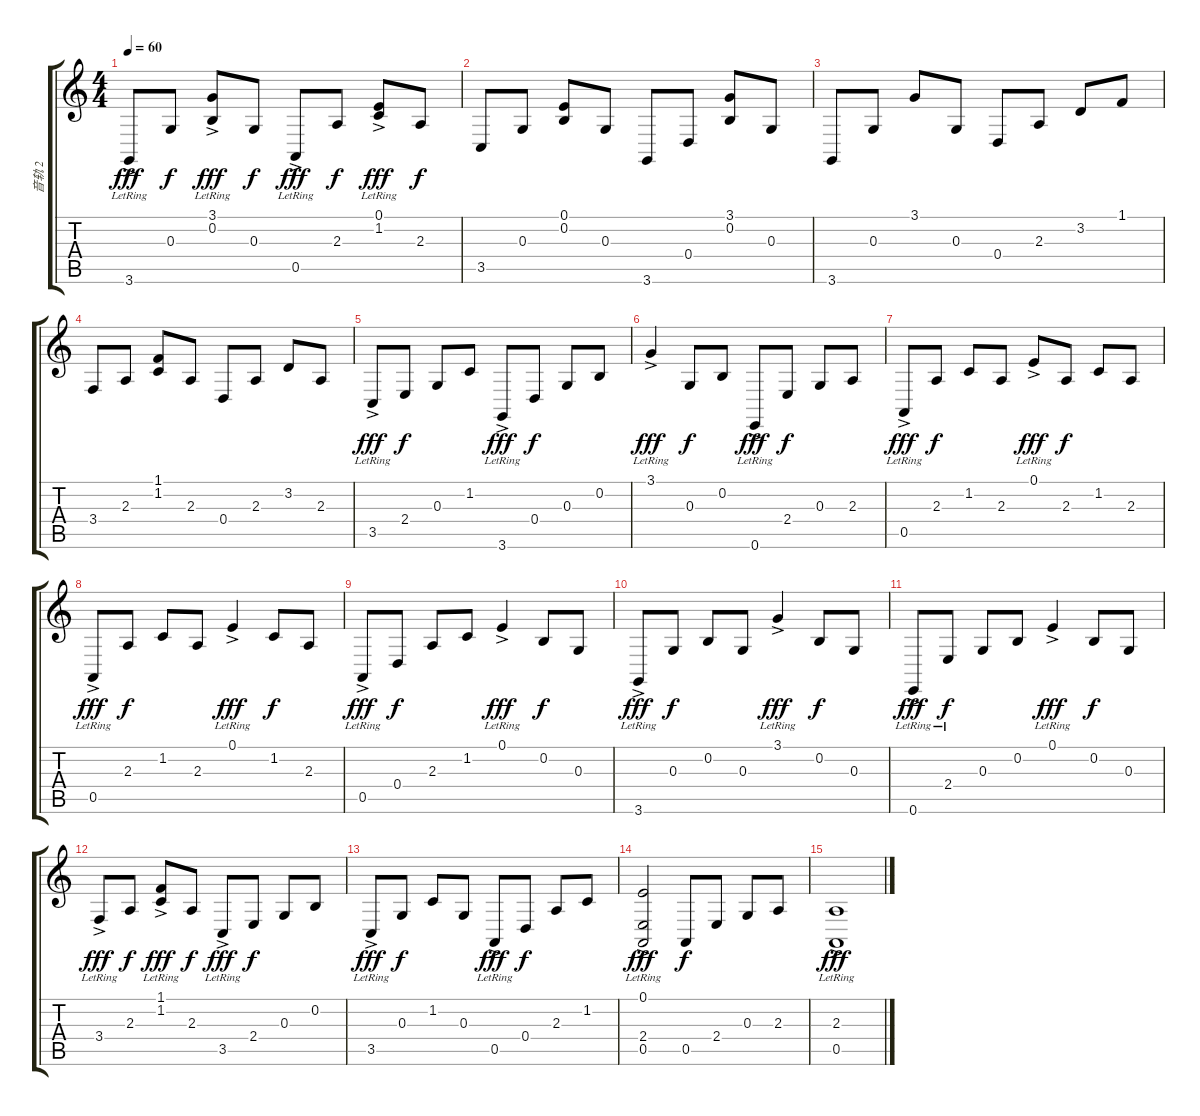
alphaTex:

\track ("音轨 2" "音轨 2") {instrument brightacousticpiano}
\staff {score tabs}
\tuning (E4 B3 G3 D3 A2 E2) {hide}
\ts (4 4)
\tempo 60
\clef g2
\ks c
3.6{ac lr}.8{dy fff} 0.3.8{dy f volume 13} (3.1{ac lr} 0.2{ac lr}).8{dy fff} 0.3.8{dy f volume 13} 0.5{ac lr}.8{dy fff} 2.3.8{dy f volume 12} (0.1{ac lr} 1.2{ac lr}).8{dy fff} 2.3.8{dy f volume 12} |
3.5.8 0.3.8 (0.1 0.2).8 0.3.8 3.6.8 0.4.8 (3.1 0.2).8 0.3.8 |
3.6.8 0.3.8 3.1.8 0.3.8 0.4.8 2.3.8 3.2.8 1.1.8 |
3.4.8 2.3.8 (1.1 1.2).8 2.3.8 0.4.8 2.3.8 3.2.8 2.3.8 |
3.5{ac lr}.8{dy fff} 2.4.8{dy f} 0.3.8 1.2.8 3.6{ac lr}.8{dy fff} 0.4.8{dy f} 0.3.8 0.2.8 |
3.1{ac lr}.4{dy fff} 0.3.8{dy f} 0.2.8{volume 13} 0.6{ac lr}.8{dy fff} 2.4.8{dy f} 0.3.8{volume 13} 2.3.8{volume 12} |
0.5{ac lr}.8{dy fff} 2.3.8{dy f volume 10} 1.2.8{volume 16} 2.3.8{volume 10} 0.1{ac lr}.8{dy fff} 2.3.8{dy f volume 10} 1.2.8 2.3.8{volume 10} |
0.5{ac lr}.8{dy fff} 2.3.8{dy f volume 10} 1.2.8 2.3.8{volume 10} 0.1{ac lr}.4{dy fff} 1.2.8{dy f volume 11} 2.3.8{volume 12} |
0.5{ac lr}.8{dy fff} 0.4.8{dy f volume 13} 2.3.8{volume 12} 1.2.8{volume 13} 0.1{ac lr}.4{dy fff volume 16} 0.2.8{dy f volume 12} 0.3.8{volume 12} |
3.6{ac lr}.8{dy fff} 0.3.8{dy f volume 12} 0.2.8 0.3.8{volume 12} 3.1{ac lr}.4{dy fff} 0.2.8{dy f volume 13} 0.3.8{volume 12} |
0.6{ac lr}.8{dy fff} 2.4{lr}.8{dy f volume 12} 0.3.8 0.2.8{volume 12} 0.1{ac lr}.4{dy fff} 0.2.8{dy f volume 13} 0.3.8{volume 12} |
3.4{ac lr}.8{dy fff} 2.3.8{dy f volume 12} (1.1{ac lr} 1.2).8{dy fff} 2.3.8{dy f volume 12} 3.5{ac lr}.8{dy fff} 2.4.8{dy f volume 13} 0.3.8{volume 13} 0.2.8{volume 12} |
3.5{ac lr}.8{dy fff} 0.3.8{dy f} 1.2.8 0.3.8 0.5{ac lr}.8{dy fff} 0.4.8{dy f} 2.3.8 1.2.8 |
(0.1{ac lr} 2.4 0.5).2{dy fff} 0.5.8{dy f} 2.4.8 0.3.8 2.3.8 |
(2.3{ac lr} 0.5{ac lr}).1{dy fff}
